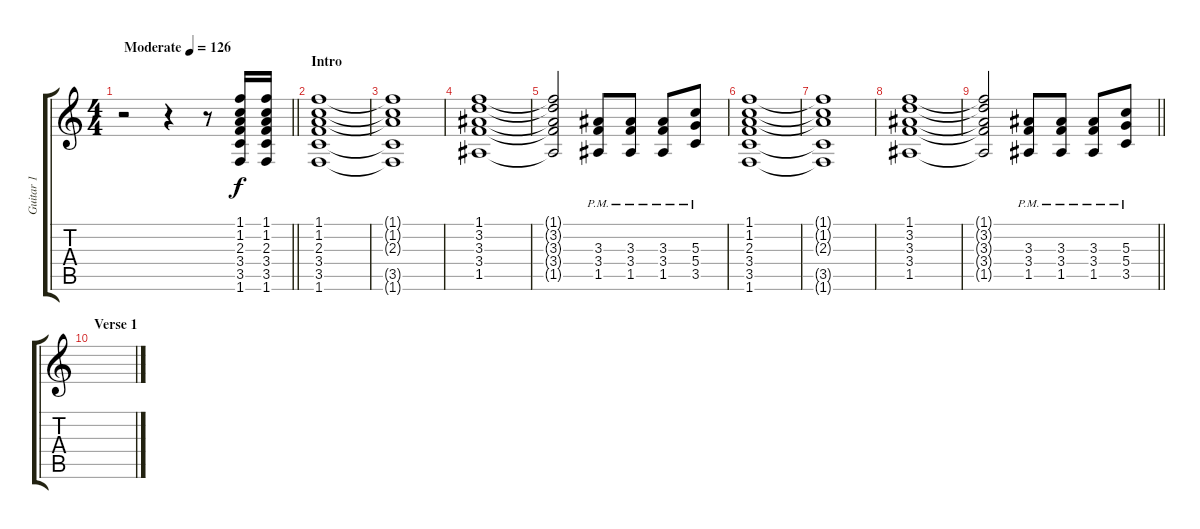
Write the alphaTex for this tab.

\track ("Guitar 1" "Guitar 1") {instrument overdrivenguitar}
\staff {score tabs}
\tuning (E4 B3 G3 D3 A2 E2) {hide}
\ts (4 4)
\tempo (126 "Moderate")
\clef g2
\barLineRight lightlight
\ks c
r.2{dy f instrument overdrivenguitar} r.4 r.8 (1.1 1.2 2.3 3.4 3.5 1.6).16 (1.1 1.2 2.3 3.4 3.5 1.6).16 |
\section ("" "Intro")
(1.1 1.2 2.3 3.4 3.5 1.6).1 |
(1.1{t} 1.2{t} 2.3{t} 3.5{t} 1.6{t}).1 |
(1.1 3.2 3.3 3.4 1.5).1 |
(1.1{t} 3.2{t} 3.3{t} 3.4{t} 1.5{t}).2 (3.3{pm} 3.4{pm} 1.5{pm}).8 (3.3{pm} 3.4{pm} 1.5{pm}).8 (3.3{pm} 3.4{pm} 1.5{pm}).8 (5.3{pm} 5.4{pm} 3.5{pm}).8 |
(1.1 1.2 2.3 3.4 3.5 1.6).1 |
(1.1{t} 1.2{t} 2.3{t} 3.5{t} 1.6{t}).1 |
(1.1 3.2 3.3 3.4 1.5).1 |
\barLineRight lightlight
(1.1{t} 3.2{t} 3.3{t} 3.4{t} 1.5{t}).2 (3.3{pm} 3.4{pm} 1.5{pm}).8 (3.3{pm} 3.4{pm} 1.5{pm}).8 (3.3{pm} 3.4{pm} 1.5{pm}).8 (5.3{pm} 5.4{pm} 3.5{pm}).8 |
\section ("" "Verse 1")
